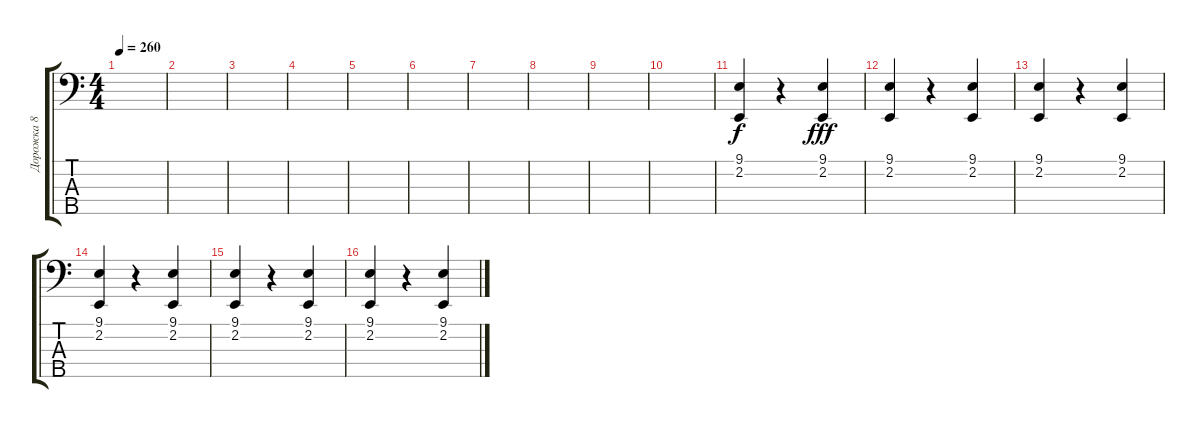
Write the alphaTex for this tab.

\track ("Дорожка 8" "Дорожка 8") {instrument synthdrum}
\staff {score tabs}
\tuning (G2 D2 A1 E1 B0) {hide}
\ts (4 4)
\tempo 260
\clef f4
\ks c
|
|
|
|
|
|
|
|
|
|
(9.1 2.2).4{dy f} r.4 (9.1 2.2).4{dy fff} |
(9.1 2.2).4 r.4 (9.1 2.2).4 |
(9.1 2.2).4 r.4 (9.1 2.2).4 |
(9.1 2.2).4 r.4 (9.1 2.2).4 |
(9.1 2.2).4 r.4 (9.1 2.2).4 |
(9.1 2.2).4 r.4 (9.1 2.2).4
